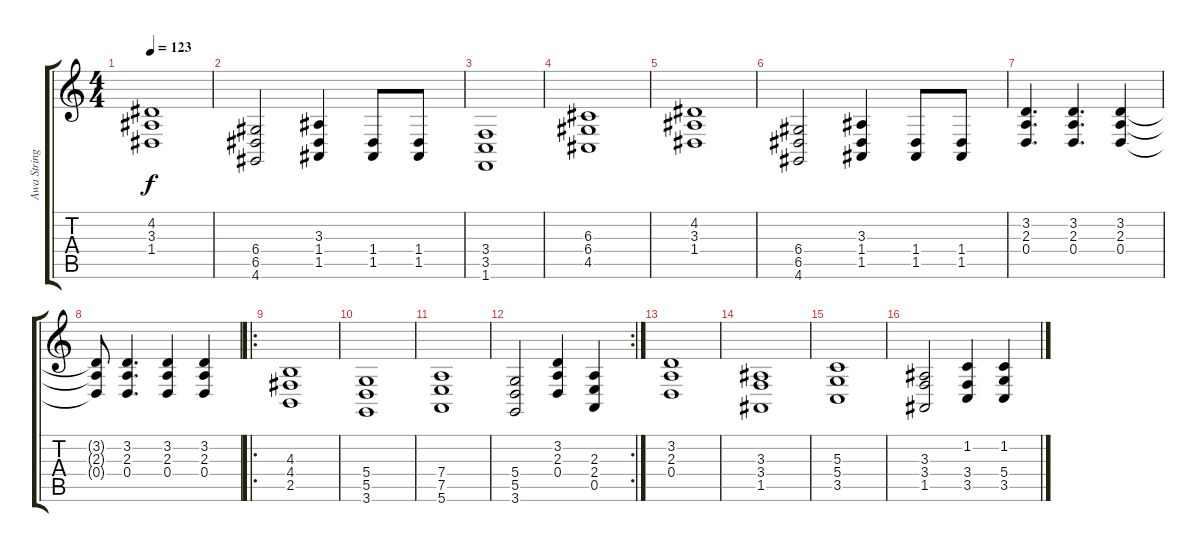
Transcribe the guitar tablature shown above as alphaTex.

\track ("Awa String" "Awa String") {instrument stringensemble1}
\staff {score tabs}
\tuning (E4 B3 G3 D3 A2 E2) {hide}
\ts (4 4)
\tempo 123
\clef g2
\ks c
(4.2 3.3 1.4).1{dy f} |
(6.4 6.5 4.6).2 (3.3 1.4 1.5).4 (1.4 1.5).8 (1.4 1.5).8 |
(3.4 3.5 1.6).1 |
(6.3 6.4 4.5).1 |
(4.2 3.3 1.4).1 |
(6.4 6.5 4.6).2 (3.3 1.4 1.5).4 (1.4 1.5).8 (1.4 1.5).8 |
(3.2 2.3 0.4).4{d} (3.2 2.3 0.4).4{d} (3.2 2.3 0.4).4 |
(3.2{t} 2.3{t} 0.4{t}).8 (3.2 2.3 0.4).4{d} (3.2 2.3 0.4).4 (3.2 2.3 0.4).4 |
\ro
(4.3 4.4 2.5).1 |
(5.4 5.5 3.6).1 |
(7.4 7.5 5.6).1 |
\rc 2
(5.4 5.5 3.6).2 (3.2 2.3 0.4).4 (2.3 2.4 0.5).4 |
(3.2 2.3 0.4).1 |
(3.3 3.4 1.5).1 |
(5.3 5.4 3.5).1 |
(3.3 3.4 1.5).2 (1.2 3.4 3.5).4 (1.2 5.4 3.5).4
